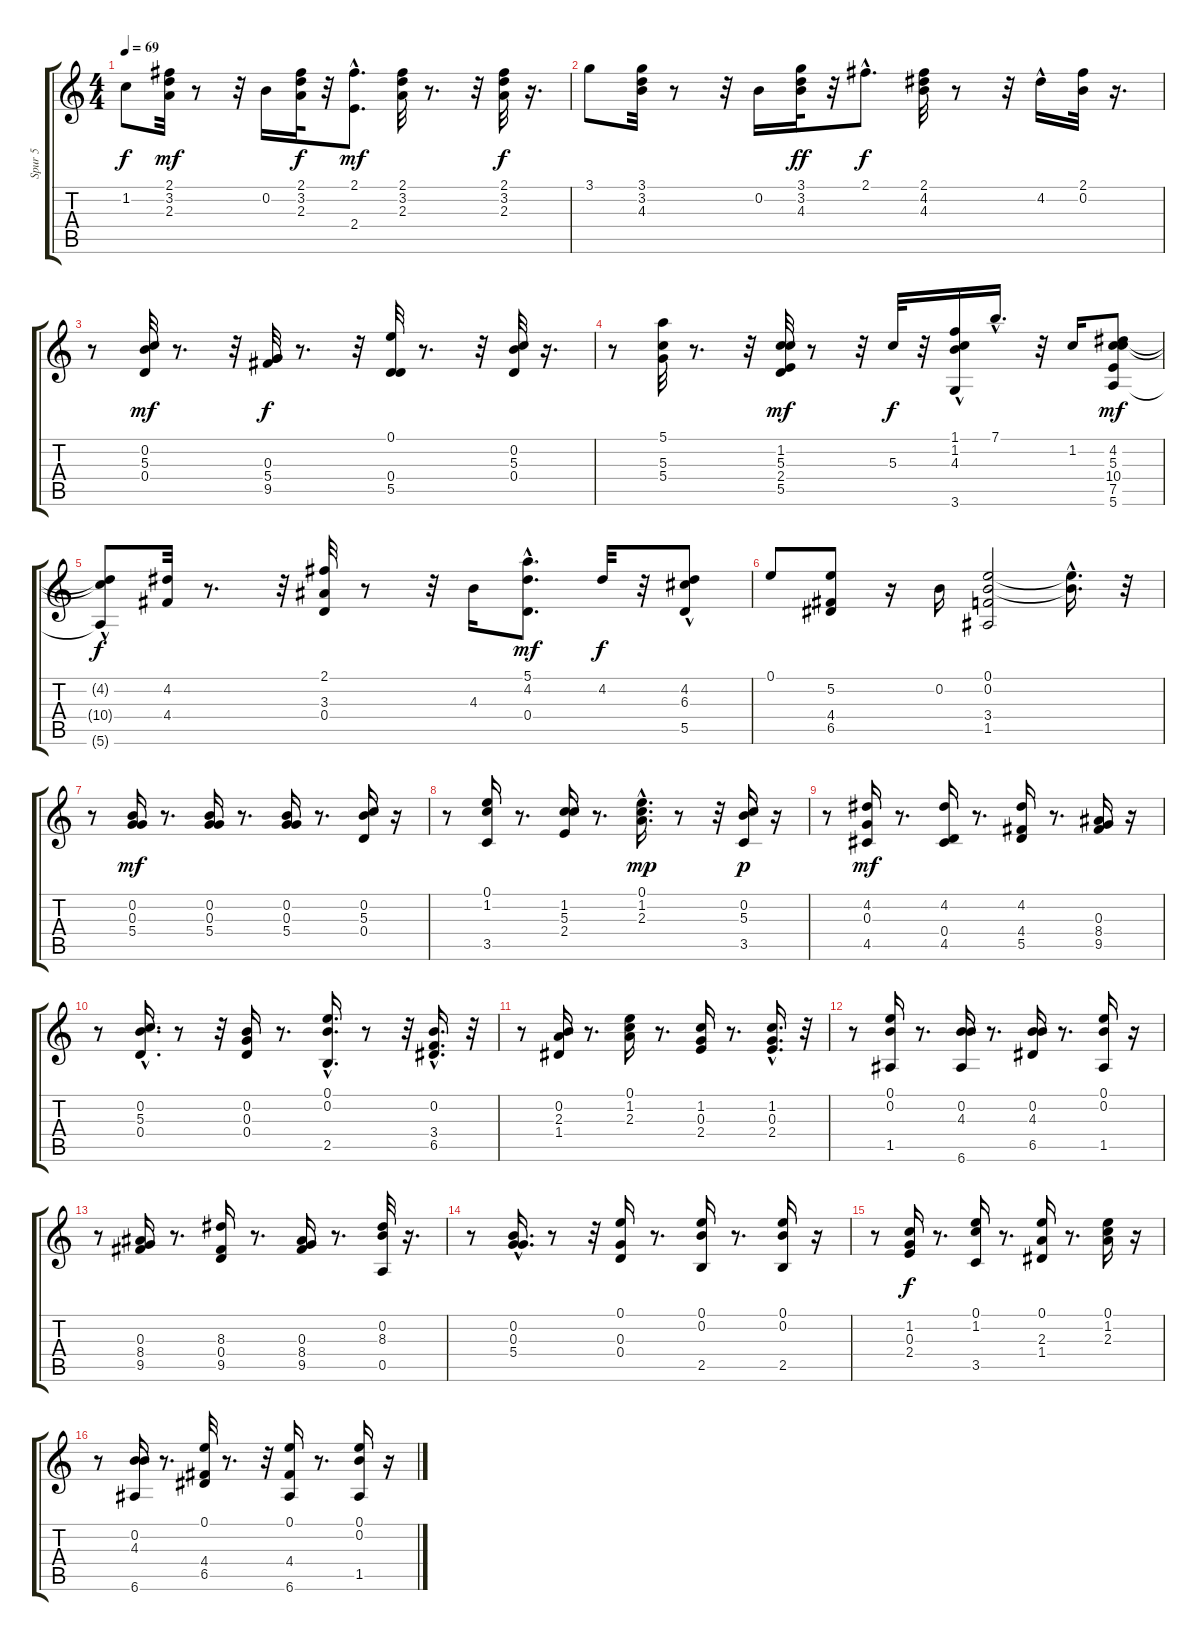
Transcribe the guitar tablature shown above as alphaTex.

\track ("Spur 5" "Spur 5") {instrument acousticguitarnylon}
\staff {score tabs}
\tuning (E4 B3 G3 D3 A2 E2) {hide}
\ts (4 4)
\tempo 69
\clef g2
\ks c
1.2{t}.8{dy f} (2.1 3.2 2.3).32{dy mf} r.8 r.32 0.2.16 (2.1 3.2 2.3).32{dy f} r.32 (2.1{hac} 2.4{hac}).8{d dy mf} (2.1 3.2 2.3).32 r.8{d} r.32 (2.1 3.2 2.3).32{dy f} r.16{d} |
3.1.8 (3.1 3.2 4.3).32 r.8 r.32 0.2.16 (3.1 3.2 4.3).32{dy ff} r.32 2.1{hac}.8{d dy f} (2.1 4.2 4.3).32 r.8 r.32 4.2{hac}.16 (2.1 0.2).32 r.16{d} |
r.8 (0.2 5.3 0.4).32{dy mf} r.8{d} r.32 (0.3 5.4 9.5).32{dy f} r.8{d} r.32 (0.1 0.4 5.5).32 r.8{d} r.32 (0.2 5.3 0.4).32 r.16{d} |
r.8 (5.1 5.3 5.4).32 r.8{d} r.32 (1.2 5.3 2.4 5.5).32{dy mf} r.8 r.32 5.3.32{dy f} r.32 (1.1{hac} 1.2 4.3 3.6).16 7.1{hac}.16{d} r.32 1.2.16 (4.2 5.3 10.4 7.5 5.6).8{dy mf} |
(4.2{t} 10.4{t} 5.6{hac t}).8{dy f} (4.2 4.4).32 r.8{d} r.32 (2.1 3.3 0.4).32 r.8 r.32 4.3.16 (5.1{hac} 4.2 0.4).8{d dy mf} 4.2.32{dy f} r.32 (4.2 6.3{hac} 5.5).8 |
0.1.8 (5.2 4.4 6.5).8 r.16 0.2.16 (0.1 0.2 3.4 1.5).2 (0.1{hac t} 0.2{hac t}).16{d} r.32 |
r.8 (0.2 0.3 5.4).16{dy mf} r.8{d} (0.2 0.3 5.4).16 r.8{d} (0.2 0.3 5.4).16 r.8{d} (0.2 5.3 0.4).16 r.16 |
r.8 (0.1 1.2 3.5).16 r.8{d} (1.2 5.3 2.4).16 r.8{d} (0.1 1.2{hac} 2.3).16{d dy mp} r.8 r.32 (0.2 5.3 3.5).16{dy p} r.16 |
r.8 (4.2 0.3 4.5).16{dy mf} r.8{d} (4.2 0.4 4.5).16 r.8{d} (4.2 4.4 5.5).16 r.8{d} (0.3 8.4 9.5).16 r.16 |
r.8 (0.2{hac} 5.3 0.4).16{d} r.8 r.32 (0.2 0.3 0.4).16 r.8{d} (0.1 0.2{hac} 2.5).16{d} r.8 r.32 (0.2{hac} 3.4 6.5).16{d} r.32 |
r.8 (0.2 2.3 1.4).16 r.8{d} (0.1 1.2 2.3).16 r.8{d} (1.2 0.3 2.4).16 r.8{d} (1.2{hac} 0.3 2.4).16{d} r.32 |
r.8 (0.1 0.2 1.5).16 r.8{d} (0.2 4.3 6.6).16 r.8{d} (0.2 4.3 6.5).16 r.8{d} (0.1 0.2 1.5).16 r.16 |
r.8 (0.3 8.4 9.5).16 r.8{d} (8.3 0.4 9.5).16 r.8{d} (0.3 8.4 9.5).16 r.8{d} (0.2 8.3 0.5).32 r.16{d} |
r.8 (0.2{hac} 0.3 5.4).16{d} r.8 r.32 (0.1 0.3 0.4).16 r.8{d} (0.1 0.2 2.5).16 r.8{d} (0.1 0.2 2.5).16 r.16 |
r.8 (1.2 0.3 2.4).16{dy f} r.8{d} (0.1 1.2 3.5).16 r.8{d} (0.1 2.3 1.4).16 r.8{d} (0.1 1.2 2.3).16 r.16 |
r.8 (0.2 4.3 6.6).16 r.8{d} (0.1 4.4 6.5).32 r.8{d} r.32 (0.1 4.4 6.6).16 r.8{d} (0.1 0.2 1.5).16 r.16
